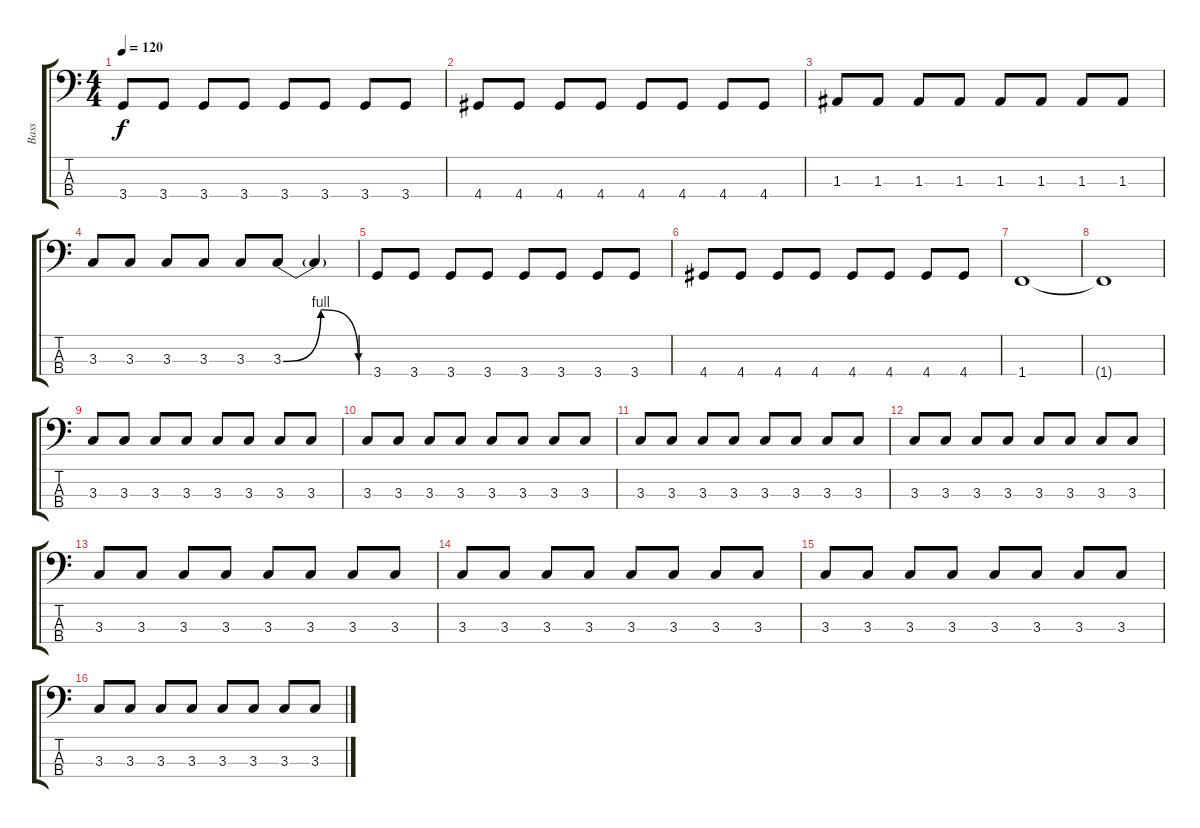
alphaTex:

\track ("Bass" "Bass") {instrument electricbassfinger}
\staff {score tabs}
\tuning (G2 D2 A1 E1) {hide}
\ts (4 4)
\tempo 120
\clef f4
\ks c
3.4.8{dy f} 3.4.8 3.4.8 3.4.8 3.4.8 3.4.8 3.4.8 3.4.8 |
4.4.8 4.4.8 4.4.8 4.4.8 4.4.8 4.4.8 4.4.8 4.4.8 |
1.3.8 1.3.8 1.3.8 1.3.8 1.3.8 1.3.8 1.3.8 1.3.8 |
3.3.8 3.3.8 3.3.8 3.3.8 3.3.8 3.3{be (bendrelease 0 0 15 4 30 4 60 0)}.8 3.3{t}.4 |
3.4.8 3.4.8 3.4.8 3.4.8 3.4.8 3.4.8 3.4.8 3.4.8 |
4.4.8 4.4.8 4.4.8 4.4.8 4.4.8 4.4.8 4.4.8 4.4.8 |
1.4.1 |
1.4{t}.1 |
3.3.8 3.3.8 3.3.8 3.3.8 3.3.8 3.3.8 3.3.8 3.3.8 |
3.3.8 3.3.8 3.3.8 3.3.8 3.3.8 3.3.8 3.3.8 3.3.8 |
3.3.8 3.3.8 3.3.8 3.3.8 3.3.8 3.3.8 3.3.8 3.3.8 |
3.3.8 3.3.8 3.3.8 3.3.8 3.3.8 3.3.8 3.3.8 3.3.8 |
3.3.8 3.3.8 3.3.8 3.3.8 3.3.8 3.3.8 3.3.8 3.3.8 |
3.3.8 3.3.8 3.3.8 3.3.8 3.3.8 3.3.8 3.3.8 3.3.8 |
3.3.8 3.3.8 3.3.8 3.3.8 3.3.8 3.3.8 3.3.8 3.3.8 |
3.3.8 3.3.8 3.3.8 3.3.8 3.3.8 3.3.8 3.3.8 3.3.8
